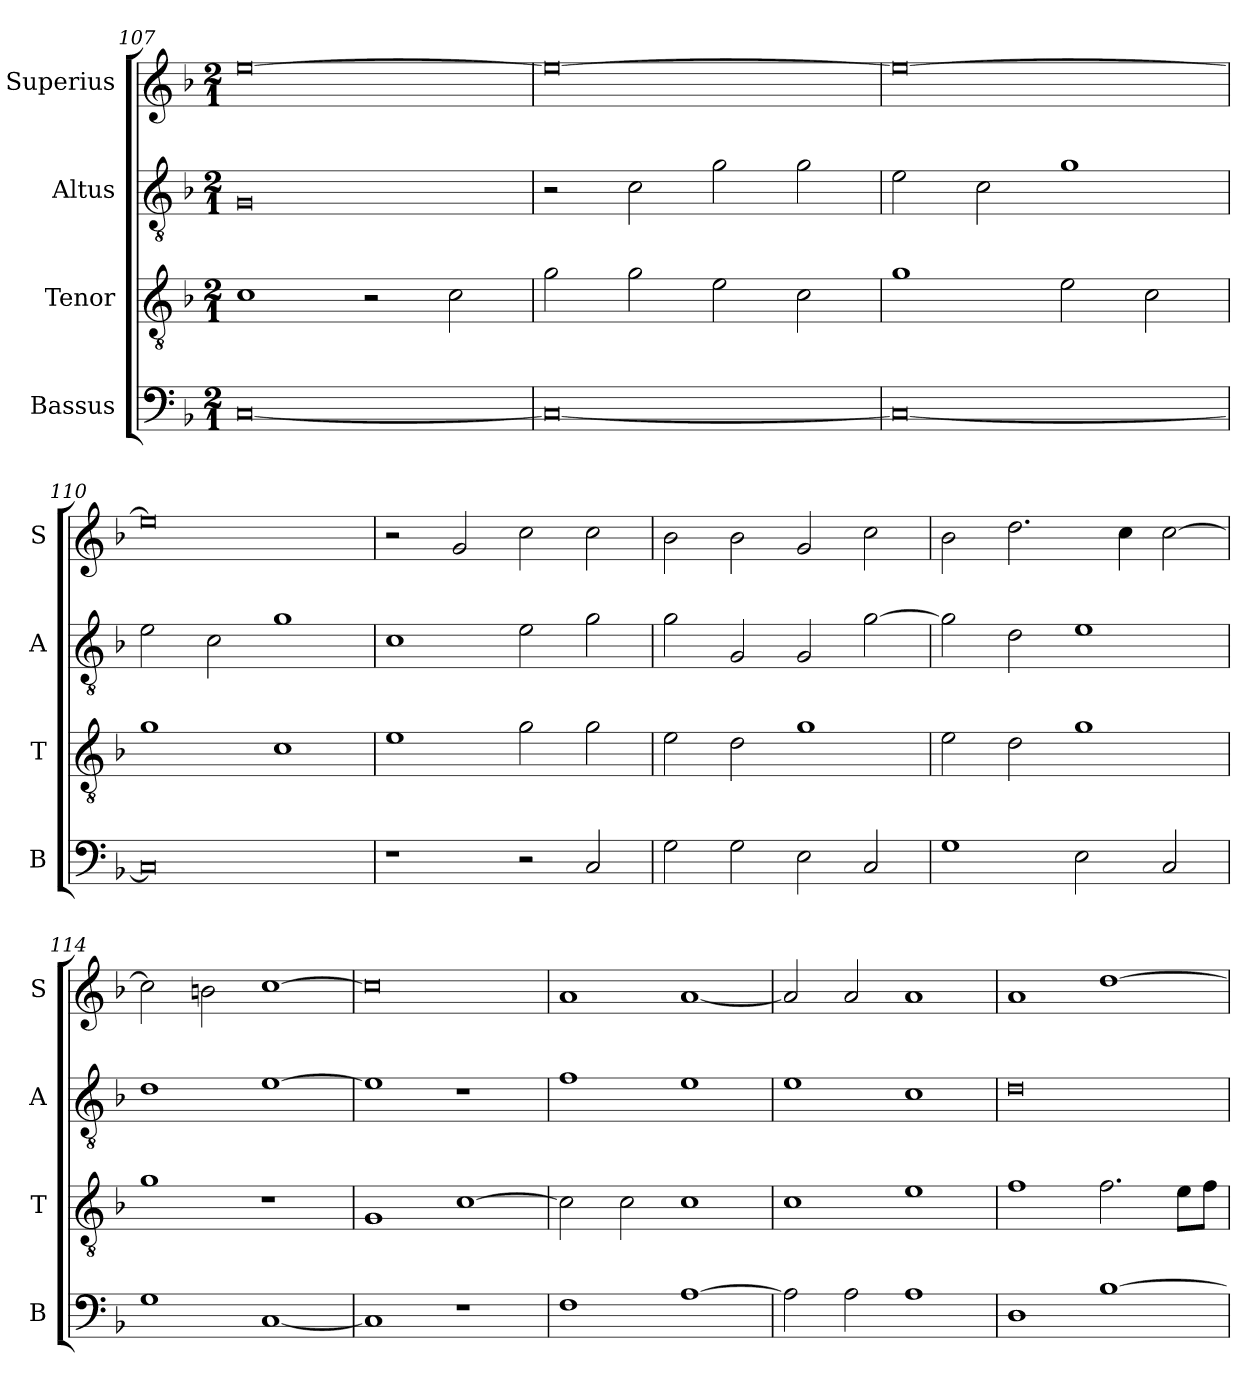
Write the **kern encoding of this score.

**kern	**kern	**kern	**kern
*part4	*part3	*part2	*part1
*staff4	*staff3	*staff2	*staff1
*I"Bassus	*I"Tenor	*I"Altus	*I"Superius
*I'B	*I'T	*I'A	*I'S
*clefF4	*clefGv2	*clefGv2	*clefG2
*k[b-]	*k[b-]	*k[b-]	*k[b-]
*F:	*F:	*F:	*F:
*M2/1	*M2/1	*M2/1	*M2/1
=107	=107	=107	=107
[0C	1c	0G	[0ee
.	2r	.	.
.	2c	.	.
=108	=108	=108	=108
0C_	2g	2r	0ee_
.	2g	2c	.
.	2e	2g	.
.	2c	2g	.
=109	=109	=109	=109
0C_	1g	2e	0ee_
.	.	2c	.
.	2e	1g	.
.	2c	.	.
=110	=110	=110	=110
0C]	1g	2e	0ee]
.	.	2c	.
.	1c	1g	.
=111	=111	=111	=111
1r	1e	1c	2r
.	.	.	2g
2r	2g	2e	2cc
2C	2g	2g	2cc
=112	=112	=112	=112
2G	2e	2g	2b-
2G	2d	2G	2b-
2E	1g	2G	2g
2C	.	[2g	2cc
=113	=113	=113	=113
1G	2e	2g]	2b-
.	2d	2d	2.dd
2E	1g	1e	.
.	.	.	4cc
2C	.	.	[2cc
=114	=114	=114	=114
1G	1g	1d	2cc]
.	.	.	2bn
[1C	1r	[1e	[1cc
=115	=115	=115	=115
1C]	1G	1e]	0cc]
1r	[1c	1r	.
=116	=116	=116	=116
1F	2c]	1f	1a
.	2c	.	.
[1A	1c	1e	[1a
=117	=117	=117	=117
2A]	1c	1e	2a]
2A	.	.	2a
1A	1e	1c	1a
=118	=118	=118	=118
1D	1f	0d	1a
[1B-	2.f	.	[1dd
.	8eL	.	.
.	8fJ	.	.
=	=	=	=
*-	*-	*-	*-
